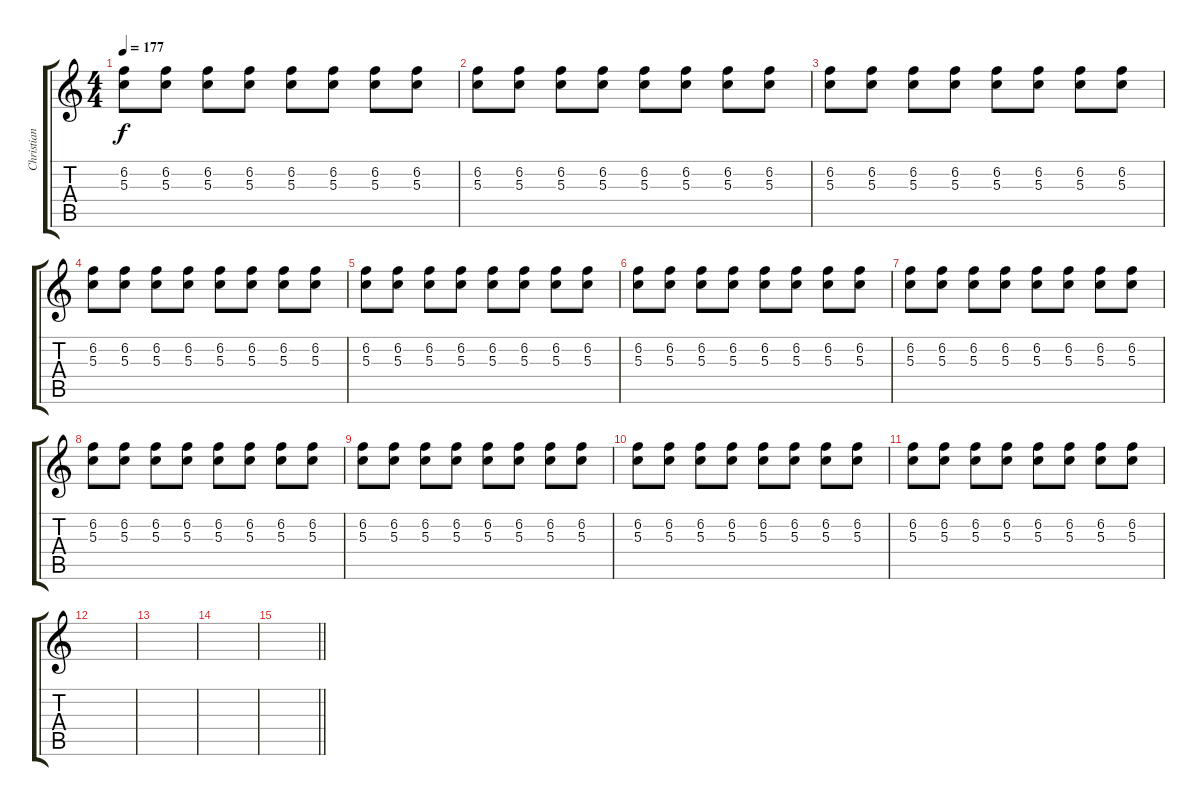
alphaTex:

\track ("Christian (Clean)" "Christian ") {instrument electricguitarclean}
\staff {score tabs}
\tuning (E4 B3 G3 D3 A2 D2) {hide}
\ts (4 4)
\tempo 177
\clef g2
\ks c
(6.2 5.3).8{dy f} (6.2 5.3).8 (6.2 5.3).8 (6.2 5.3).8 (6.2 5.3).8 (6.2 5.3).8 (6.2 5.3).8 (6.2 5.3).8 |
(6.2 5.3).8 (6.2 5.3).8 (6.2 5.3).8 (6.2 5.3).8 (6.2 5.3).8 (6.2 5.3).8 (6.2 5.3).8 (6.2 5.3).8 |
(6.2 5.3).8 (6.2 5.3).8 (6.2 5.3).8 (6.2 5.3).8 (6.2 5.3).8 (6.2 5.3).8 (6.2 5.3).8 (6.2 5.3).8 |
(6.2 5.3).8 (6.2 5.3).8 (6.2 5.3).8 (6.2 5.3).8 (6.2 5.3).8 (6.2 5.3).8 (6.2 5.3).8 (6.2 5.3).8 |
(6.2 5.3).8 (6.2 5.3).8 (6.2 5.3).8 (6.2 5.3).8 (6.2 5.3).8 (6.2 5.3).8 (6.2 5.3).8 (6.2 5.3).8 |
(6.2 5.3).8 (6.2 5.3).8 (6.2 5.3).8 (6.2 5.3).8 (6.2 5.3).8 (6.2 5.3).8 (6.2 5.3).8 (6.2 5.3).8 |
(6.2 5.3).8 (6.2 5.3).8 (6.2 5.3).8 (6.2 5.3).8 (6.2 5.3).8 (6.2 5.3).8 (6.2 5.3).8 (6.2 5.3).8 |
(6.2 5.3).8 (6.2 5.3).8 (6.2 5.3).8 (6.2 5.3).8 (6.2 5.3).8 (6.2 5.3).8 (6.2 5.3).8 (6.2 5.3).8 |
(6.2 5.3).8 (6.2 5.3).8 (6.2 5.3).8 (6.2 5.3).8 (6.2 5.3).8 (6.2 5.3).8 (6.2 5.3).8 (6.2 5.3).8 |
(6.2 5.3).8 (6.2 5.3).8 (6.2 5.3).8 (6.2 5.3).8 (6.2 5.3).8 (6.2 5.3).8 (6.2 5.3).8 (6.2 5.3).8 |
(6.2 5.3).8 (6.2 5.3).8 (6.2 5.3).8 (6.2 5.3).8 (6.2 5.3).8 (6.2 5.3).8 (6.2 5.3).8 (6.2 5.3).8 |
|
|
|
\barLineRight lightlight
